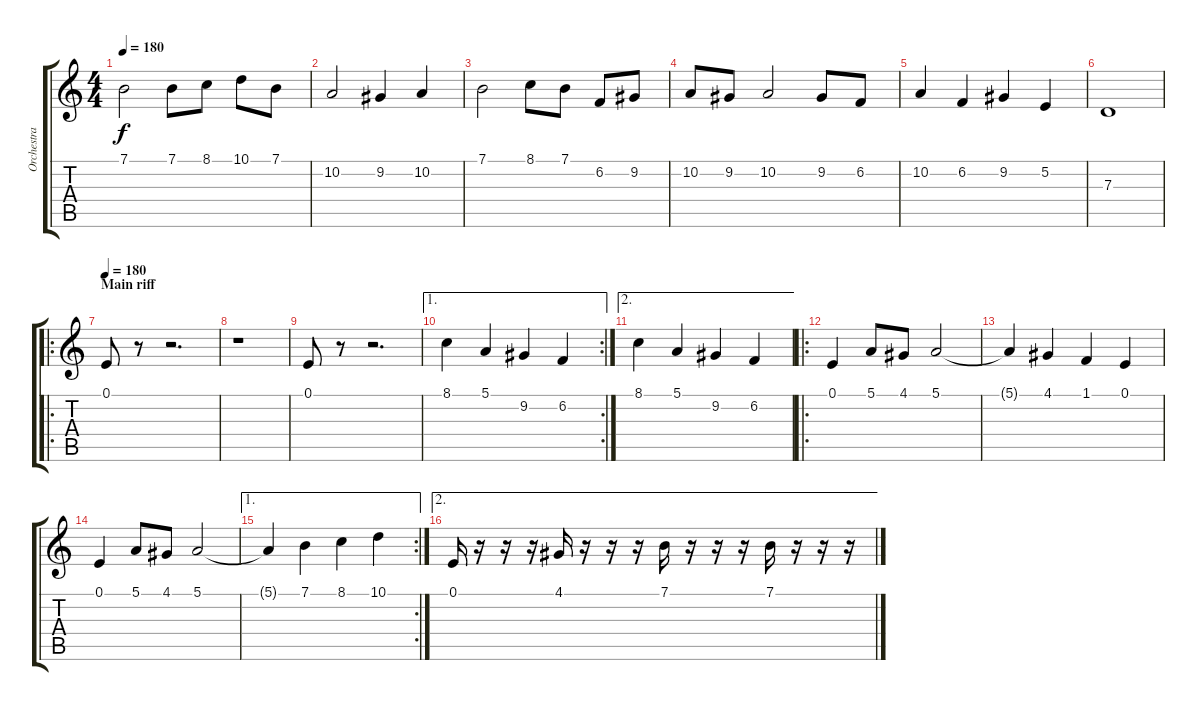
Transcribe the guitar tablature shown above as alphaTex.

\track ("Orchestra 3" "Orchestra ") {instrument brasssection}
\staff {score tabs}
\tuning (E4 B3 G3 D3 A2 E2) {hide}
\ts (4 4)
\tempo 180
\clef g2
\ks c
7.1.2{dy f} 7.1.8 8.1.8 10.1.8 7.1.8 |
10.2.2 9.2.4 10.2.4 |
7.1.2 8.1.8 7.1.8 6.2.8 9.2.8 |
10.2.8 9.2.8 10.2.2 9.2.8 6.2.8 |
10.2.4 6.2.4 9.2.4 5.2.4 |
7.3.1 |
\ro
\section ("" "Main riff")
\tempo 180
0.1.8 r.8 r.2{d} |
r.1 |
0.1.8 r.8 r.2{d} |
\ae 1
\rc 2
8.1.4 5.1.4 9.2.4 6.2.4 |
\ae 2
8.1.4 5.1.4 9.2.4 6.2.4 |
\ro
0.1.4 5.1.8 4.1.8 5.1.2 |
5.1{t}.4 4.1.4 1.1.4 0.1.4 |
0.1.4 5.1.8 4.1.8 5.1.2 |
\ae 1
\rc 2
5.1{t}.4 7.1.4 8.1.4 10.1.4 |
\ae 2
0.1.16 r.16 r.16 r.16 4.1.16 r.16 r.16 r.16 7.1.16 r.16 r.16 r.16 7.1.16 r.16 r.16 r.16
